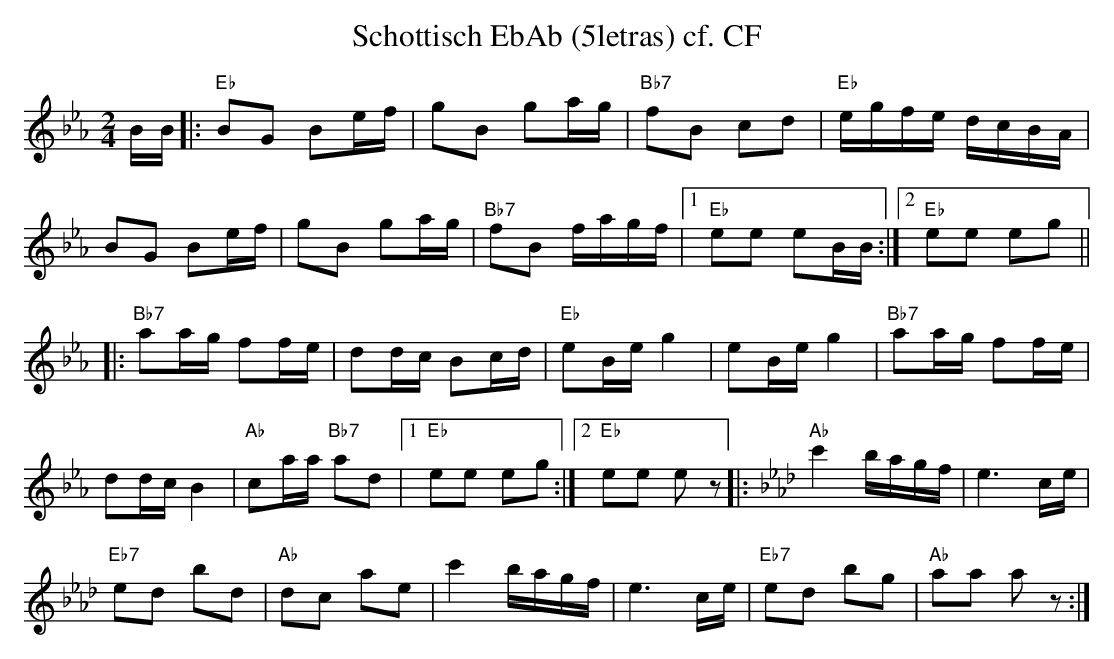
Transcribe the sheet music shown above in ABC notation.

X:1
T:Schottisch EbAb (5letras) cf. CF
M:2/4
L:1/16
K:Ebmaj%%MIDI gchordon
BB |:"Eb"B2G2 B2ef | g2B2 g2ag | "Bb7"f2B2 c2d2 | "Eb"egfe dcBA |
B2G2 B2ef | g2B2 g2ag | "Bb7"f2B2 fagf |1 "Eb"e2e2 e2BB :|2 "Eb"e2e2 e2g2 ||
|: "Bb7"a2ag f2fe | d2dc B2cd | "Eb"e2Beg4 | e2Beg4 | "Bb7"a2ag f2fe |
d2dcB4 | "Ab"c2aa "Bb7"a2d2 |1 "Eb"e2e2 e2g2 :|2 "Eb"e2e2 e2z2 |: [K:Abmaj] "Ab"c'4 bagf | e6ce |
"Eb7"e2d2 b2d2 | "Ab"d2c2 a2e2 | c'4bagf | e6ce | "Eb7"e2d2 b2g2 | "Ab"a2a2 a2z2 :|
